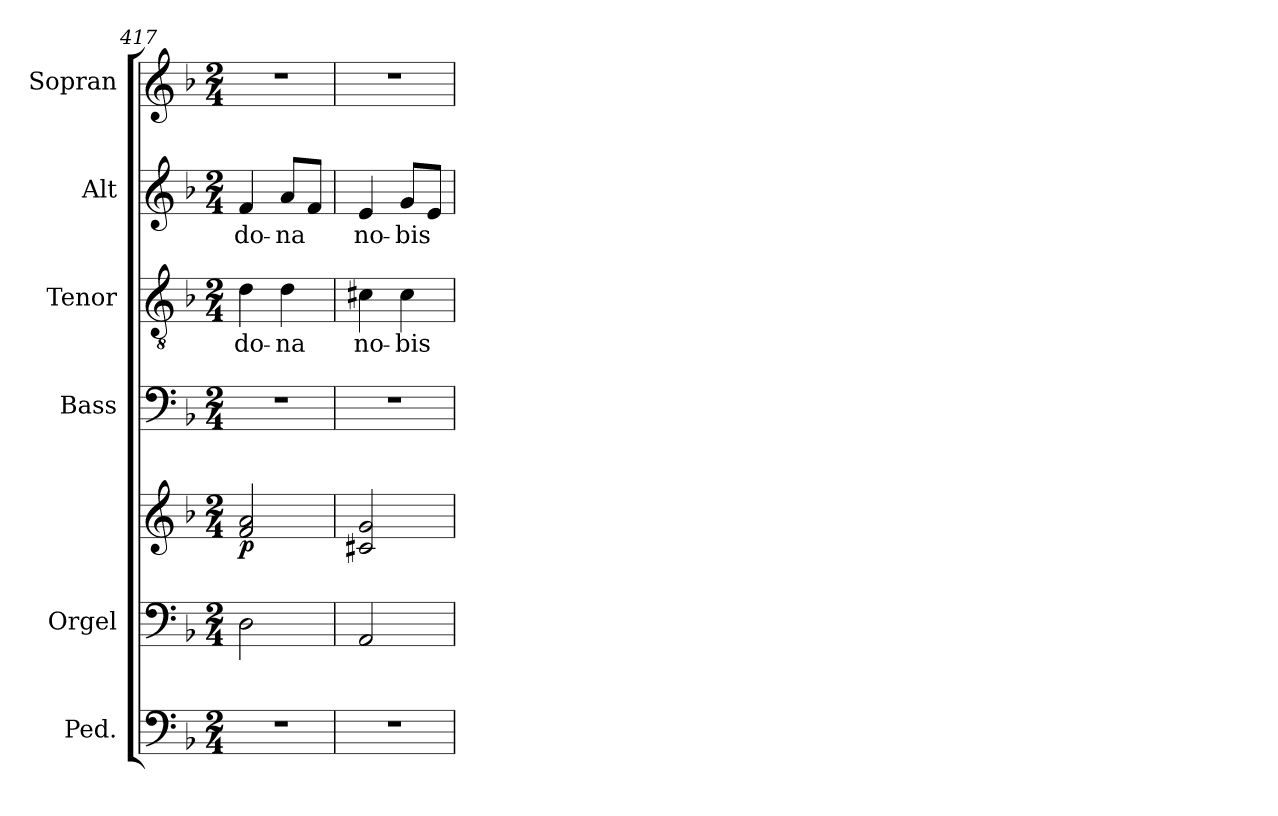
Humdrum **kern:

**kern	**kern	**kern	**dynam	**kern	**kern	**text	**kern	**text	**kern
*part6	*part5	*part5	*part5	*part4	*part3	*part3	*part2	*part2	*part1
*staff7	*staff6	*staff5	*staff5/6	*staff4	*staff3	*staff3	*staff2	*staff2	*staff1
*I"Ped.	*I"Orgel	*	*	*I"Bass	*I"Tenor	*	*I"Alt	*	*I"Sopran
*	*I'Org.	*	*	*I'B.	*I'T.	*	*I'A.	*	*I'S.
*clefF4	*clefF4	*clefG2	*	*clefF4	*clefGv2	*	*clefG2	*	*clefG2
*ITrd7c12	*	*	*	*	*	*	*	*	*
*k[b-]	*k[b-]	*k[b-]	*	*k[b-]	*k[b-]	*	*k[b-]	*	*k[b-]
*F:	*F:	*F:	*	*F:	*F:	*	*F:	*	*F:
*M2/4	*M2/4	*M2/4	*	*M2/4	*M2/4	*	*M2/4	*	*M2/4
=417	=417	=417	=417	=417	=417	=417	=417	=417	=417
!	!	!	!LO:DY:b	!	!	!LO:LY:b	!	!LO:LY:b	!
2r	2D\	2f/ 2a/	p	2r	4d\	do-	4f/	do-	2r
!	!	!	!	!	!	!LO:LY:b	!	!LO:LY:b	!
.	.	.	.	.	4d\	-na	8a/L	-na	.
.	.	.	.	.	.	.	8f/J	.	.
=418	=418	=418	=418	=418	=418	=418	=418	=418	=418
!	!	!	!	!	!	!LO:LY:b	!	!LO:LY:b	!
2r	2AA/	2c#X/ 2g/	.	2r	4c#X\	no-	4e/	no-	2r
!	!	!	!	!	!	!LO:LY:b	!	!LO:LY:b	!
.	.	.	.	.	4c#\	-bis	8g/L	-bis	.
.	.	.	.	.	.	.	8e/J	.	.
=	=	=	=	=	=	=	=	=	=
*-	*-	*-	*-	*-	*-	*-	*-	*-	*-
